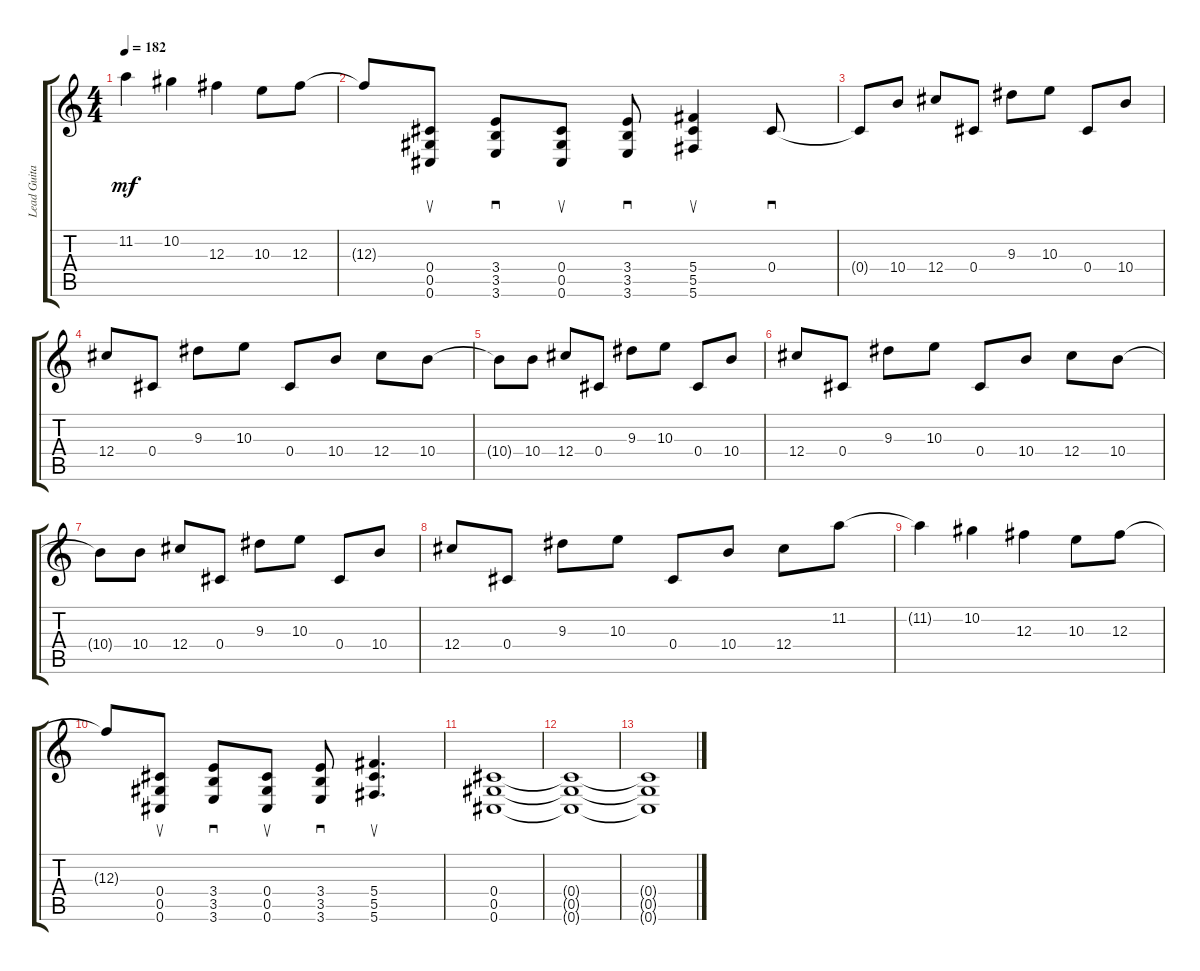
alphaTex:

\track ("Lead Guitar" "Lead Guita") {instrument distortionguitar}
\staff {score tabs}
\tuning (Eb4 Bb3 Gb3 Db3 Ab2 Db2) {hide}
\ts (4 4)
\tempo 182
\clef g2
\ks c
11.2{t}.4{dy mf} 10.2.4 12.3.4 10.3.8 12.3.8 |
12.3{t}.8 (0.4 0.5 0.6).8{su} (3.4 3.5 3.6).8{sd} (0.4 0.5 0.6).8{su} (3.4 3.5 3.6).8{sd} (5.4 5.5 5.6).4{su} 0.4.8{sd} |
0.4{t}.8 10.4.8 12.4.8 0.4.8 9.3.8 10.3.8 0.4.8 10.4.8 |
12.4.8 0.4.8 9.3.8 10.3.8 0.4.8 10.4.8 12.4.8 10.4.8 |
10.4{t}.8 10.4.8 12.4.8 0.4.8 9.3.8 10.3.8 0.4.8 10.4.8 |
12.4.8 0.4.8 9.3.8 10.3.8 0.4.8 10.4.8 12.4.8 10.4.8 |
10.4{t}.8 10.4.8 12.4.8 0.4.8 9.3.8 10.3.8 0.4.8 10.4.8 |
12.4.8 0.4.8 9.3.8 10.3.8 0.4.8 10.4.8 12.4.8 11.2.8 |
11.2{t}.4 10.2.4 12.3.4 10.3.8 12.3.8 |
12.3{t}.8 (0.4 0.5 0.6).8{su} (3.4 3.5 3.6).8{sd} (0.4 0.5 0.6).8{su} (3.4 3.5 3.6).8{sd} (5.4 5.5 5.6).4{d su} |
(0.4 0.5 0.6).1 |
(0.4{t} 0.5{t} 0.6{t}).1 |
(0.4{t} 0.5{t} 0.6{t}).1
